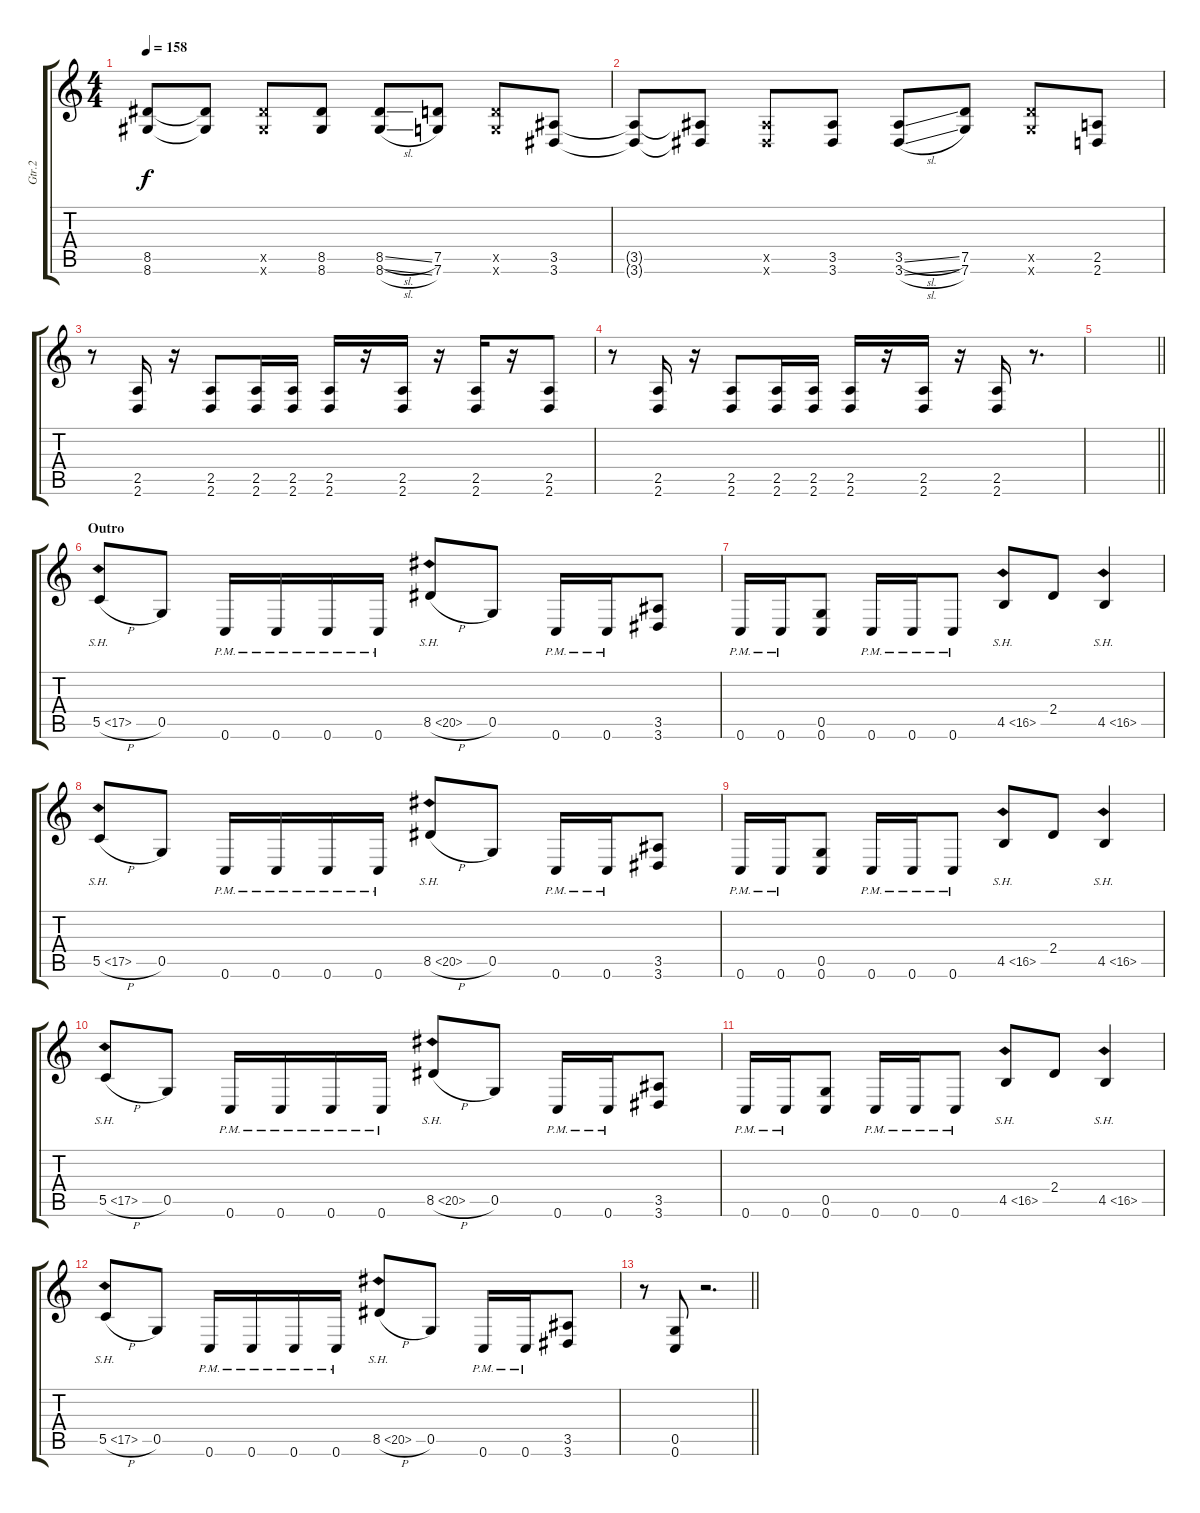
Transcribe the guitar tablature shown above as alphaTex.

\track ("Gtr.2" "Gtr.2") {instrument distortionguitar}
\staff {score tabs}
\tuning (D4 A3 F3 C3 G2 C2) {hide}
\ts (4 4)
\tempo 158
\clef g2
\ks c
(8.5{t} 8.6{t}).8{dy f} (8.5{t} 8.6{t}).8 (8.5{x} 8.6{x}).8 (8.5 8.6).8 (8.5{sl} 8.6{sl}).8 (7.5 7.6).8 (7.5{x} 7.6{x}).8 (3.5 3.6).8 |
(3.5{t} 3.6{t}).8 (3.5{t} 3.6{t}).8 (3.5{x} 3.6{x}).8 (3.5 3.6).8 (3.5{sl} 3.6{sl}).8 (7.5 7.6).8 (7.5{x} 7.6{x}).8 (2.5 2.6).8 |
r.8 (2.5 2.6).16 r.16 (2.5 2.6).8 (2.5 2.6).16 (2.5 2.6).16 (2.5 2.6).16 r.16 (2.5 2.6).16 r.16 (2.5 2.6).16 r.16 (2.5 2.6).8 |
r.8 (2.5 2.6).16 r.16 (2.5 2.6).8 (2.5 2.6).16 (2.5 2.6).16 (2.5 2.6).16 r.16 (2.5 2.6).16 r.16 (2.5 2.6).16 r.8{d} |
\barLineRight lightlight
|
\section ("" "Outro")
5.5{sh 12 h}.8 0.5.8 0.6{pm}.16 0.6{pm}.16 0.6{pm}.16 0.6{pm}.16 8.5{sh 12 h}.8 0.5.8 0.6{pm}.16 0.6{pm}.16 (3.5 3.6).8 |
0.6{pm}.16 0.6{pm}.16 (0.5 0.6).8 0.6{pm}.16 0.6{pm}.16 0.6{pm}.8 4.5{sh 12}.8 2.4.8 4.5{sh 12}.4 |
5.5{sh 12 h}.8 0.5.8 0.6{pm}.16 0.6{pm}.16 0.6{pm}.16 0.6{pm}.16 8.5{sh 12 h}.8 0.5.8 0.6{pm}.16 0.6{pm}.16 (3.5 3.6).8 |
0.6{pm}.16 0.6{pm}.16 (0.5 0.6).8 0.6{pm}.16 0.6{pm}.16 0.6{pm}.8 4.5{sh 12}.8 2.4.8 4.5{sh 12}.4 |
5.5{sh 12 h}.8 0.5.8 0.6{pm}.16 0.6{pm}.16 0.6{pm}.16 0.6{pm}.16 8.5{sh 12 h}.8 0.5.8 0.6{pm}.16 0.6{pm}.16 (3.5 3.6).8 |
0.6{pm}.16 0.6{pm}.16 (0.5 0.6).8 0.6{pm}.16 0.6{pm}.16 0.6{pm}.8 4.5{sh 12}.8 2.4.8 4.5{sh 12}.4 |
5.5{sh 12 h}.8 0.5.8 0.6{pm}.16 0.6{pm}.16 0.6{pm}.16 0.6{pm}.16 8.5{sh 12 h}.8 0.5.8 0.6{pm}.16 0.6{pm}.16 (3.5 3.6).8 |
\barLineRight lightlight
r.8 (0.5 0.6).8 r.2{d}
